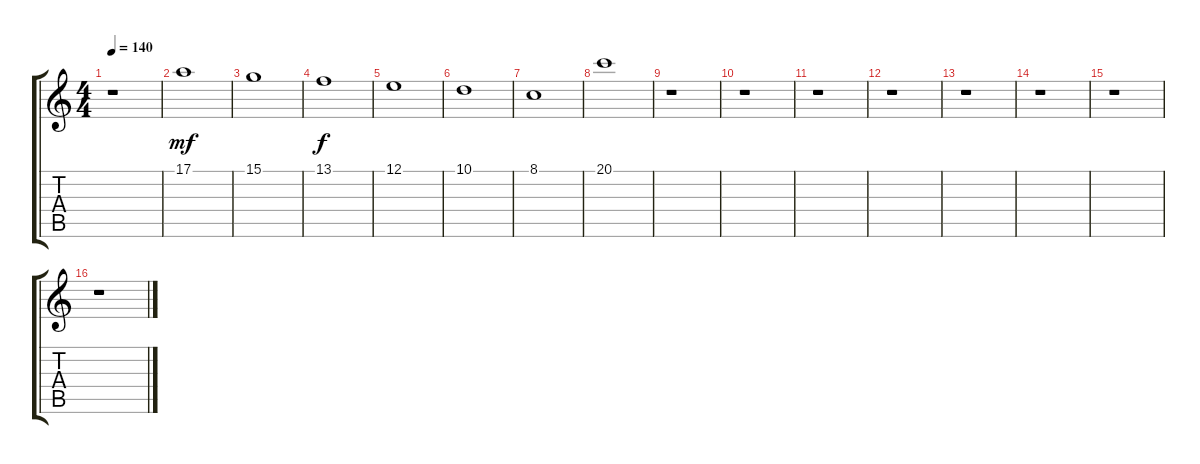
\track "" {instrument pad1newage}
\staff {score tabs}
\tuning (E4 B3 G3 D3 A2 E2) {hide}
\ts (4 4)
\tempo 140
\clef g2
\ks c
r.1{dy mf instrument pad1newage} |
17.1.1{volume 12 instrument pad1newage} |
15.1.1 |
13.1.1{dy f} |
12.1.1 |
10.1.1 |
8.1.1 |
20.1.1 |
r.1 |
r.1 |
r.1 |
r.1 |
r.1 |
r.1 |
r.1 |
r.1
